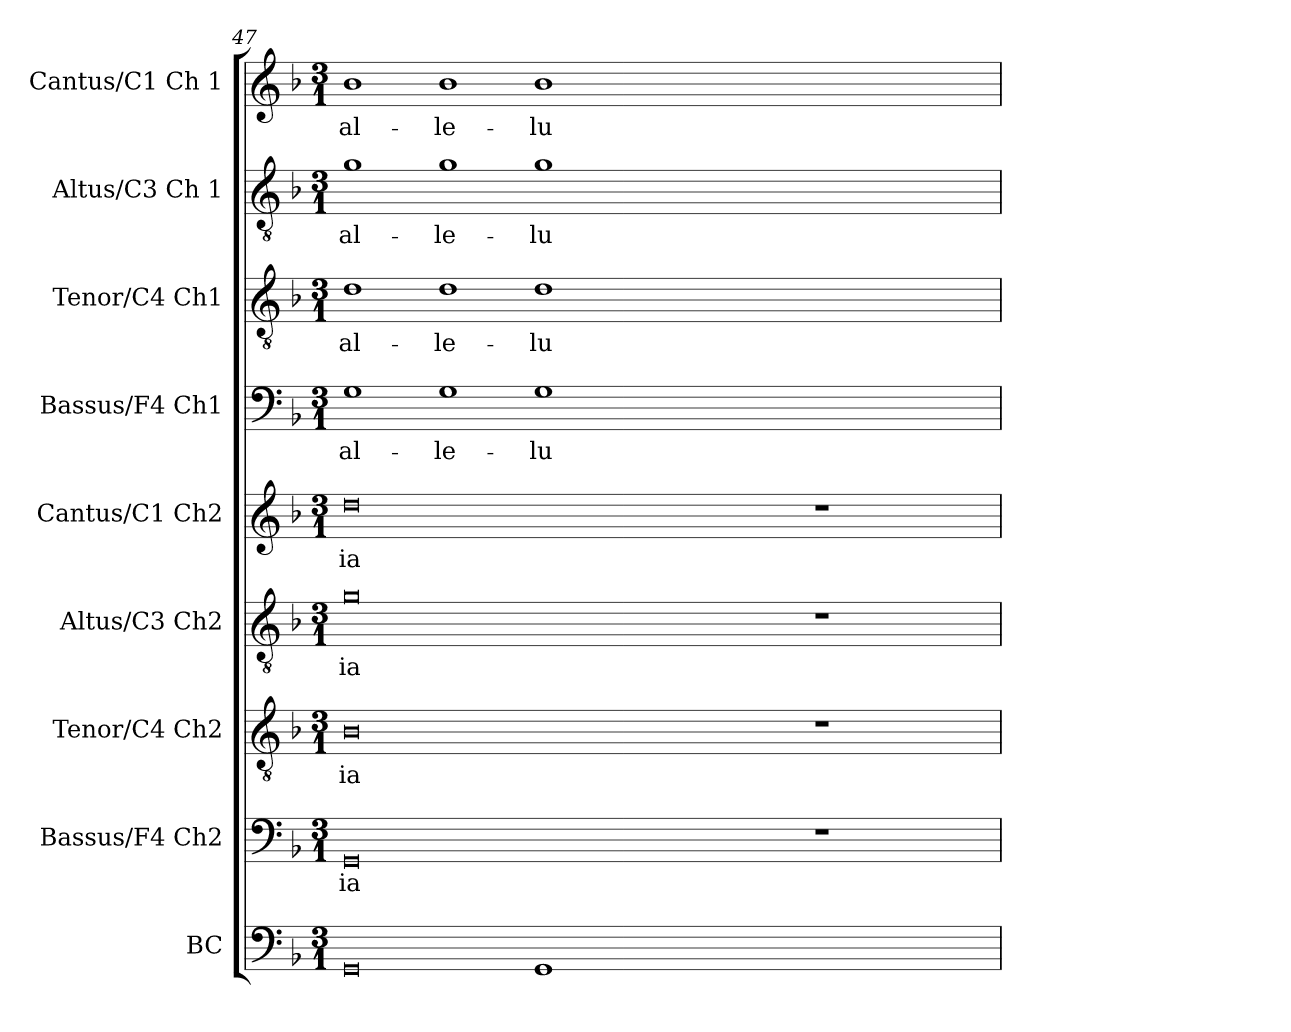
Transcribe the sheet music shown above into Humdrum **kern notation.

**kern	**kern	**text	**kern	**text	**kern	**text	**kern	**text	**kern	**text	**kern	**text	**kern	**text	**kern	**text
*part9	*part8	*part8	*part7	*part7	*part6	*part6	*part5	*part5	*part4	*part4	*part3	*part3	*part2	*part2	*part1	*part1
*staff9	*staff8	*staff8	*staff7	*staff7	*staff6	*staff6	*staff5	*staff5	*staff4	*staff4	*staff3	*staff3	*staff2	*staff2	*staff1	*staff1
*I"BC	*I"Bassus/F4  Ch2	*	*I"Tenor/C4  Ch2	*	*I"Altus/C3  Ch2	*	*I"Cantus/C1  Ch2	*	*I"Bassus/F4  Ch1	*	*I"Tenor/C4  Ch1	*	*I"Altus/C3  Ch 1	*	*I"Cantus/C1  Ch 1	*
*	*I'Ch	*	*I'Ch	*	*I'Ch	*	*I'Ch	*	*I'Ch	*	*I'Ch	*	*I'Ch	*	*I'Ch	*
*clefF4	*clefF4	*	*clefGv2	*	*clefGv2	*	*clefG2	*	*clefF4	*	*clefGv2	*	*clefGv2	*	*clefG2	*
*k[b-]	*k[b-]	*	*k[b-]	*	*k[b-]	*	*k[b-]	*	*k[b-]	*	*k[b-]	*	*k[b-]	*	*k[b-]	*
*F:	*F:	*	*F:	*	*F:	*	*F:	*	*F:	*	*F:	*	*F:	*	*F:	*
*M3/1	*M3/1	*	*M3/1	*	*M3/1	*	*M3/1	*	*M3/1	*	*M3/1	*	*M3/1	*	*M3/1	*
=47	=47	=47	=47	=47	=47	=47	=47	=47	=47	=47	=47	=47	=47	=47	=47	=47
!	!LO:N:vis=0	!LO:LY:b:cj	!LO:N:vis=0	!LO:LY:b:cj	!LO:N:vis=0	!LO:LY:b:cj	!LO:N:vis=0	!LO:LY:b:cj	!	!LO:LY:b:cj	!	!LO:LY:b:cj	!	!LO:LY:b:cj	!	!LO:LY:b:cj
0GG	00.GG	-ia	00.B-	-ia	00.g	-ia	00.dd	-ia	1G	al-	1d	al-	1g	al-	1b-	al-
!	!	!	!	!	!	!	!	!	!	!LO:LY:b:cj	!	!LO:LY:b:cj	!	!LO:LY:b:cj	!	!LO:LY:b:cj
.	.	.	.	.	.	.	.	.	1G	-le-	1d	-le-	1g	-le-	1b-	-le-
!	!	!	!	!	!	!	!	!	!	!LO:LY:b:cj	!	!LO:LY:b:cj	!	!LO:LY:b:cj	!	!LO:LY:b:cj
1GG	.	.	.	.	.	.	.	.	1G	-lu-	1d	-lu-	1g	-lu-	1b-	-lu-
00.ryy	.	.	.	.	.	.	.	.	00.ryy	.	00.ryy	.	00.ryy	.	00.ryy	.
!	!LO:N:vis=1	!	!LO:N:vis=1	!	!LO:N:vis=1	!	!LO:N:vis=1	!	!	!	!	!	!	!	!	!
.	0.r	.	0.r	.	0.r	.	0.r	.	.	.	.	.	.	.	.	.
=	=	=	=	=	=	=	=	=	=	=	=	=	=	=	=	=
*-	*-	*-	*-	*-	*-	*-	*-	*-	*-	*-	*-	*-	*-	*-	*-	*-
